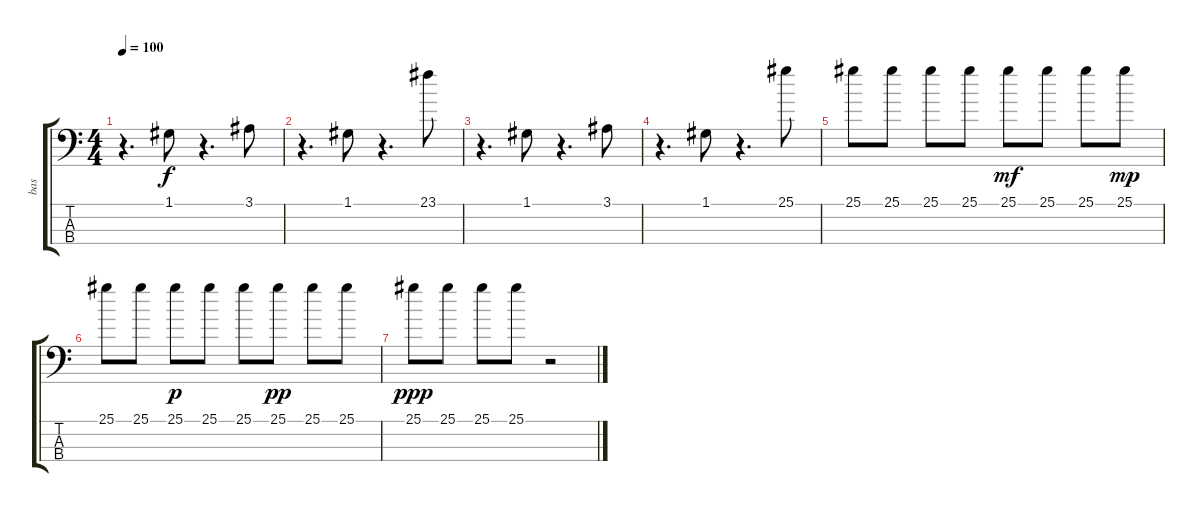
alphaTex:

\track ("bas" "bas") {instrument fretlessbass}
\staff {score tabs}
\tuning (G2 D2 A1 E1) {hide}
\ts (4 4)
\tempo 100
\clef f4
\ks c
r.4{d dy f} 1.1.8 r.4{d} 3.1.8 |
r.4{d} 1.1.8 r.4{d} 23.1.8 |
r.4{d} 1.1.8 r.4{d} 3.1.8 |
r.4{d} 1.1.8 r.4{d} 25.1.8 |
25.1.8 25.1.8 25.1.8 25.1.8 25.1.8{dy mf} 25.1.8 25.1.8 25.1.8{dy mp} |
25.1.8 25.1.8 25.1.8{dy p} 25.1.8 25.1.8 25.1.8{dy pp} 25.1.8 25.1.8 |
25.1.8{dy ppp} 25.1.8 25.1.8 25.1.8 r.2
